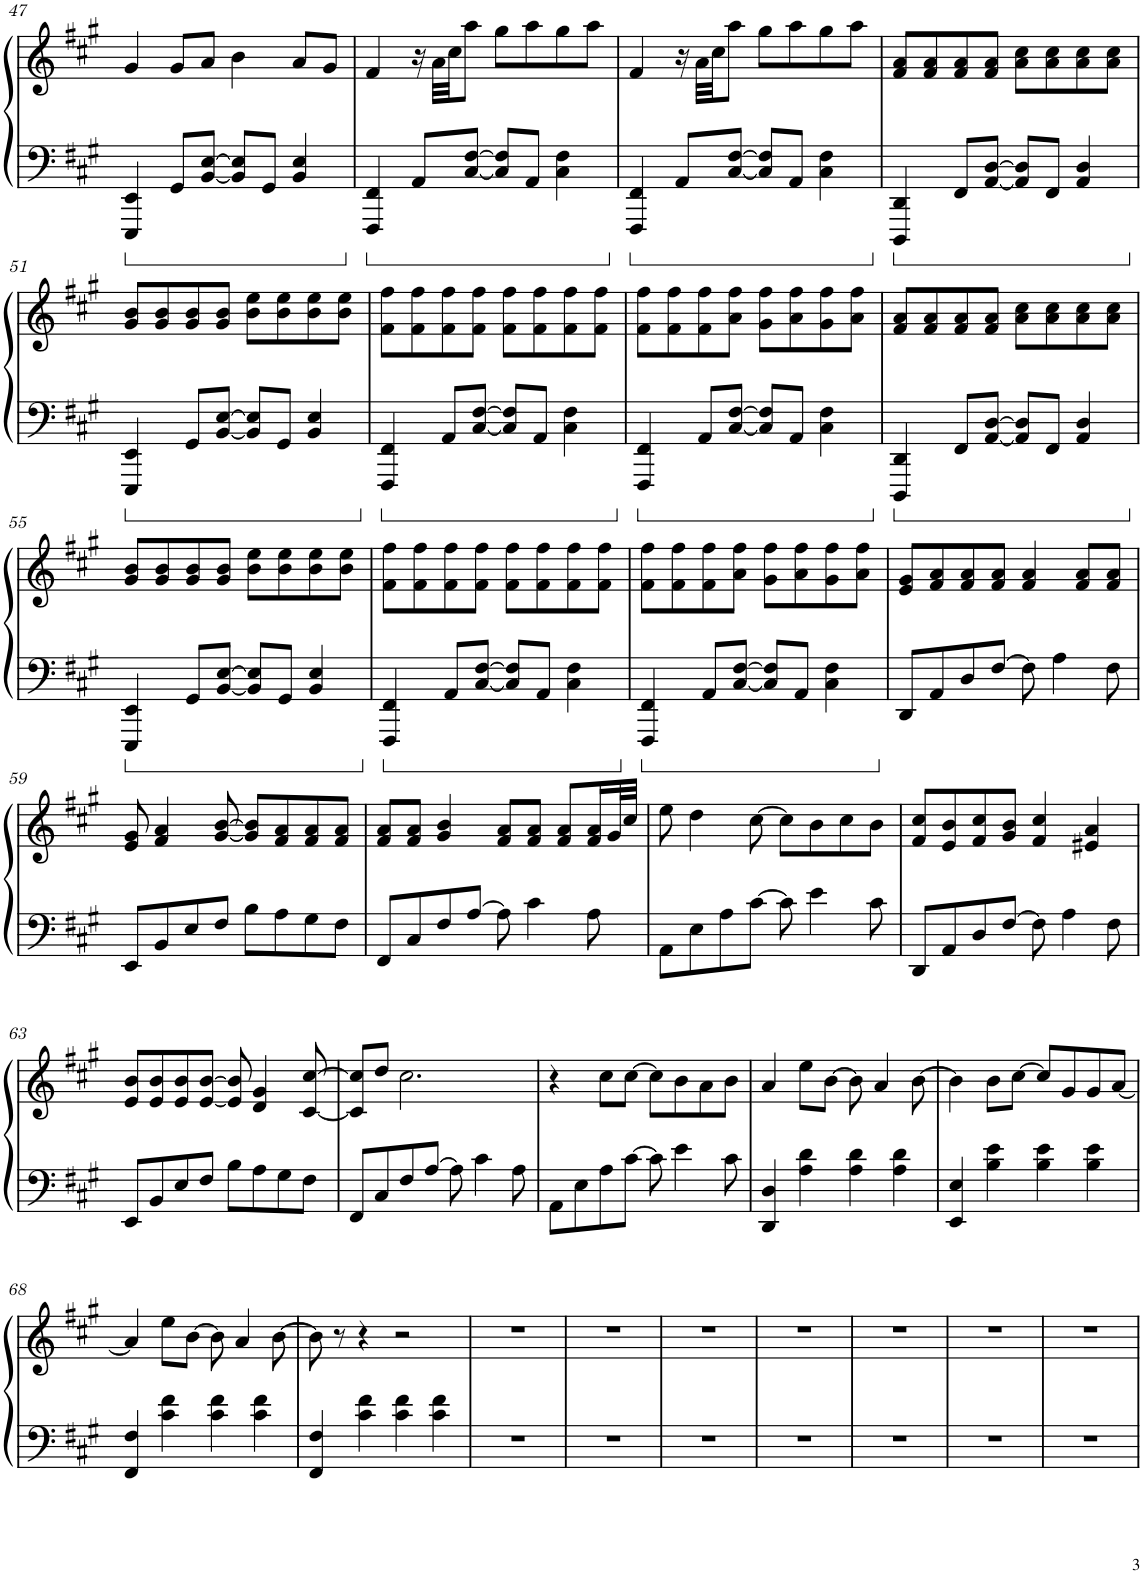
**kern	**kern
*part1	*part1
*staff2	*staff1
*I"Piano	*
*I'Pno.	*
!!LO:PB:g=z
*clefF4	*clefG2
*k[f#c#g#]	*k[f#c#g#]
*M4/4	*M4/4
=47	=47
4EEE/ 4EE/	4g#/
8GG#/L	8g#/L
[8BB/ [8E/J	8a/J
8BB/] 8E/]L	4b\
8GG#/J	.
4BB/ 4E/	8a/L
.	8g#/J
=48	=48
4FFF#/ 4FF#/	4f#/
8AA/L	16r
.	32a\LLL
.	32cc#\JJ
[8C#/ [8F#/J	8aa\J
8C#/] 8F#/]L	8gg#\L
8AA/J	8aa\
4C#\ 4F#\	8gg#\
.	8aa\J
=49	=49
4FFF#/ 4FF#/	4f#/
8AA/L	16r
.	32a\LLL
.	32cc#\JJ
[8C#/ [8F#/J	8aa\J
8C#/] 8F#/]L	8gg#\L
8AA/J	8aa\
4C#\ 4F#\	8gg#\
.	8aa\J
=50	=50
4DDD/ 4DD/	8f#/ 8a/L
.	8f#/ 8a/
8FF#/L	8f#/ 8a/
[8AA/ [8D/J	8f#/ 8a/J
8AA/] 8D/]L	8a\ 8cc#\L
8FF#/J	8a\ 8cc#\
4AA/ 4D/	8a\ 8cc#\
.	8a\ 8cc#\J
!!LO:LB:g=z
=51	=51
4EEE/ 4EE/	8g#/ 8b/L
.	8g#/ 8b/
8GG#/L	8g#/ 8b/
[8BB/ [8E/J	8g#/ 8b/J
8BB/] 8E/]L	8b\ 8ee\L
8GG#/J	8b\ 8ee\
4BB/ 4E/	8b\ 8ee\
.	8b\ 8ee\J
=52	=52
4FFF#/ 4FF#/	8f#\ 8ff#\L
.	8f#\ 8ff#\
8AA/L	8f#\ 8ff#\
[8C#/ [8F#/J	8f#\ 8ff#\J
8C#/] 8F#/]L	8f#\ 8ff#\L
8AA/J	8f#\ 8ff#\
4C#\ 4F#\	8f#\ 8ff#\
.	8f#\ 8ff#\J
=53	=53
4FFF#/ 4FF#/	8f#\ 8ff#\L
.	8f#\ 8ff#\
8AA/L	8f#\ 8ff#\
[8C#/ [8F#/J	8a\ 8ff#\J
8C#/] 8F#/]L	8g#\ 8ff#\L
8AA/J	8a\ 8ff#\
4C#\ 4F#\	8g#\ 8ff#\
.	8a\ 8ff#\J
=54	=54
4DDD/ 4DD/	8f#/ 8a/L
.	8f#/ 8a/
8FF#/L	8f#/ 8a/
[8AA/ [8D/J	8f#/ 8a/J
8AA/] 8D/]L	8a\ 8cc#\L
8FF#/J	8a\ 8cc#\
4AA/ 4D/	8a\ 8cc#\
.	8a\ 8cc#\J
!!LO:LB:g=z
=55	=55
4EEE/ 4EE/	8g#/ 8b/L
.	8g#/ 8b/
8GG#/L	8g#/ 8b/
[8BB/ [8E/J	8g#/ 8b/J
8BB/] 8E/]L	8b\ 8ee\L
8GG#/J	8b\ 8ee\
4BB/ 4E/	8b\ 8ee\
.	8b\ 8ee\J
=56	=56
4FFF#/ 4FF#/	8f#\ 8ff#\L
.	8f#\ 8ff#\
8AA/L	8f#\ 8ff#\
[8C#/ [8F#/J	8f#\ 8ff#\J
8C#/] 8F#/]L	8f#\ 8ff#\L
8AA/J	8f#\ 8ff#\
4C#\ 4F#\	8f#\ 8ff#\
.	8f#\ 8ff#\J
=57	=57
4FFF#/ 4FF#/	8f#\ 8ff#\L
.	8f#\ 8ff#\
8AA/L	8f#\ 8ff#\
[8C#/ [8F#/J	8a\ 8ff#\J
8C#/] 8F#/]L	8g#\ 8ff#\L
8AA/J	8a\ 8ff#\
4C#\ 4F#\	8g#\ 8ff#\
.	8a\ 8ff#\J
=58	=58
8DD/L	8e/ 8g#/L
8AA/	8f#/ 8a/
8D/	8f#/ 8a/
[8F#/J	8f#/ 8a/J
8F#\]	4f#/ 4a/
4A\	.
.	8f#/ 8a/L
8F#\	8f#/ 8a/J
!!LO:LB:g=z
=59	=59
8EE/L	8e/ 8g#/
8BB/	4f#/ 4a/
8E/	.
8F#/J	[8g#/ [8b/
8B\L	8g#/] 8b/]L
8A\	8f#/ 8a/
8G#\	8f#/ 8a/
8F#\J	8f#/ 8a/J
=60	=60
8FF#/L	8f#/ 8a/L
8C#/	8f#/ 8a/J
8F#/	4g#/ 4b/
[8A/J	.
8A\]	8f#/ 8a/L
4c#\	8f#/ 8a/J
.	8f#/ 8a/L
8A\	16f#/ 16a/L
.	32g#/L
.	32cc#/JJJ
=61	=61
8AA\L	8ee\
8E\	4dd\
8A\	.
[8c#\J	[8cc#\
8c#\]	8cc#\L]
4e\	8b\
.	8cc#\
8c#\	8b\J
=62	=62
8DD/L	8f#/ 8cc#/L
8AA/	8e/ 8b/
8D/	8f#/ 8cc#/
[8F#/J	8g#/ 8b/J
8F#\]	4f#/ 4cc#/
4A\	.
.	4e#X/ 4a/
8F#\	.
!!LO:LB:g=z
=63	=63
8EE/L	8e/ 8b/L
8BB/	8e/ 8b/
8E/	8e/ 8b/
8F#/J	[8e/ [8b/J
8B\L	8e/] 8b/]
8A\	4d/ 4g#/
8G#\	.
8F#\J	[8c#/ [8cc#/
=64	=64
8FF#/L	8c#/] 8cc#/]L
8C#/	8dd/J
8F#/	2.cc#\
[8A/J	.
8A\]	.
4c#\	.
8A\	.
=65	=65
8AA\L	4r
8E\	.
8A\	8cc#\L
[8c#\J	[8cc#\J
8c#\]	8cc#\L]
4e\	8b\
.	8a\
8c#\	8b\J
=66	=66
4DD/ 4D/	4a/
4A\ 4d\	8ee\L
.	[8b\J
4A\ 4d\	8b\]
.	4a/
4A\ 4d\	.
.	[8b\
=67	=67
4EE/ 4E/	4b\]
4B\ 4e\	8b\L
.	[8cc#\J
4B\ 4e\	8cc#/L]
.	8g#/
4B\ 4e\	8g#/
.	[8a/J
!!LO:LB:g=z
=68	=68
4FF#/ 4F#/	4a/]
4c#\ 4f#\	8ee\L
.	[8b\J
4c#\ 4f#\	8b\]
.	4a/
4c#\ 4f#\	.
.	[8b\
=69	=69
4FF#/ 4F#/	8b\]
.	8r
4c#\ 4f#\	4r
4c#\ 4f#\	2r
4c#\ 4f#\	.
=70	=70
1r	1r
=71	=71
1r	1r
=72	=72
1r	1r
=73	=73
1r	1r
=74	=74
1r	1r
=75	=75
1r	1r
=76	=76
1r	1r
=	=
*-	*-
